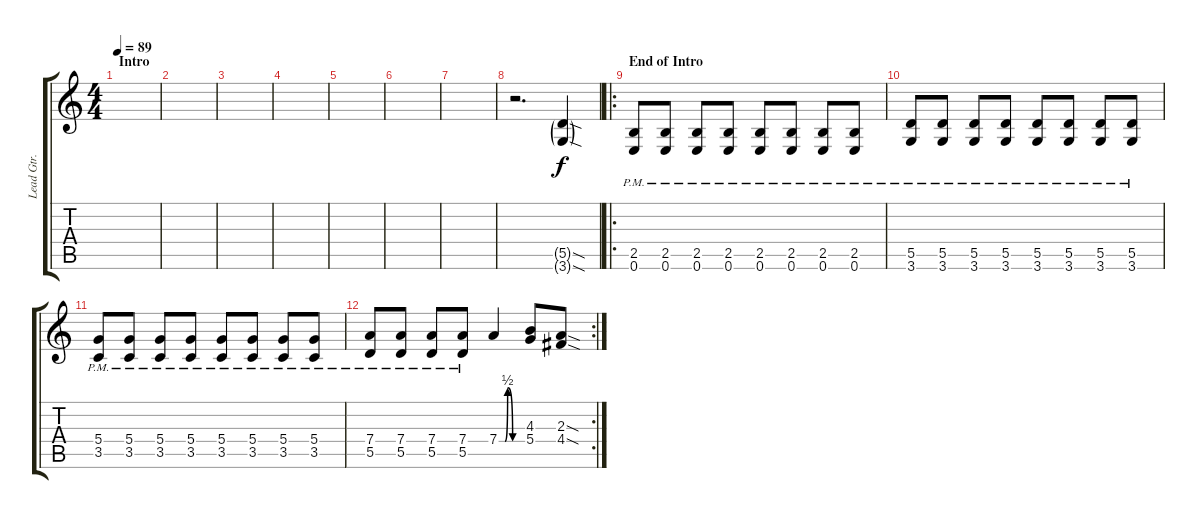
\track ("Lead Gtr. w/ dist." "Lead Gtr. ") {instrument distortionguitar}
\staff {score tabs}
\tuning (E4 B3 G3 D3 A2 E2) {hide}
\ts (4 4)
\section ("" "Intro")
\tempo 89
\clef g2
\ks c
|
|
|
|
|
|
|
r.2{d} (5.5{sod g} 3.6{sod g}).4 |
\ro
\section ("" "End of Intro")
(2.5{pm} 0.6{pm}).8{dy f} (2.5{pm} 0.6{pm}).8 (2.5{pm} 0.6{pm}).8 (2.5{pm} 0.6{pm}).8 (2.5{pm} 0.6{pm}).8 (2.5{pm} 0.6{pm}).8 (2.5{pm} 0.6{pm}).8 (2.5{pm} 0.6{pm}).8 |
(5.5{pm} 3.6{pm}).8 (5.5{pm} 3.6{pm}).8 (5.5{pm} 3.6{pm}).8 (5.5{pm} 3.6{pm}).8 (5.5{pm} 3.6{pm}).8 (5.5{pm} 3.6{pm}).8 (5.5{pm} 3.6{pm}).8 (5.5{pm} 3.6{pm}).8 |
(5.4{pm} 3.5{pm}).8 (5.4{pm} 3.5{pm}).8 (5.4{pm} 3.5{pm}).8 (5.4{pm} 3.5{pm}).8 (5.4{pm} 3.5{pm}).8 (5.4{pm} 3.5{pm}).8 (5.4{pm} 3.5{pm}).8 (5.4{pm} 3.5{pm}).8 |
\rc 2
(7.4{pm} 5.5{pm}).8 (7.4{pm} 5.5{pm}).8 (7.4{pm} 5.5{pm}).8 (7.4{pm} 5.5{pm}).8 7.4{be (custom 0 0 15 0 22 2 35 0 60 0)}.4 (4.3 5.4).8 (2.3{sod} 4.4{sod}).8
